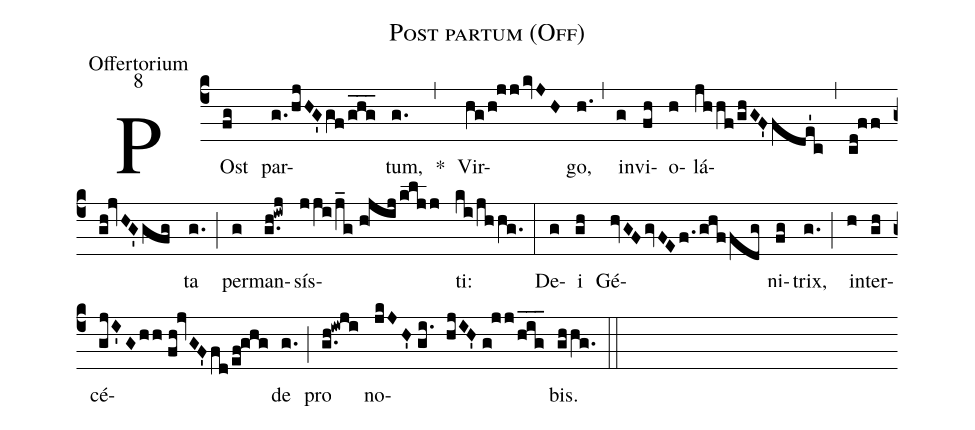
name: Post partum (Off);
office-part: Offertorium;
mode: 8;
%%
(c4) POst(fg) par(g./hjHG'gf/ghg___)tum,(g.) *(,) Vir(hg/h!jjkvJH)go,(h.) (,) in(g)vi(fh)o(h)lá(jh/!hf/!ghGF'fde'1c)(,)(cd!ff/gh!jvHG'gfg)ta(g.) (;) per(g)man(g.h!iwj)sís(jji/j_g//h!jijkljj)ti:(ki/jhhg.) (:)
De(g)i(gh) Gé(hvGFgvFEf./ghffdg)ni(fg)trix,(g.) (;) in(h)ter(gh)cé(gjI'Ghh//fh!jvGF'fd/ef!ghg)de(g.) (;) pro(g.h!iwji) no(jkJH'//gi. hjIH'//g!jj/h_i_g_)bis.(ghhg.) (::)
